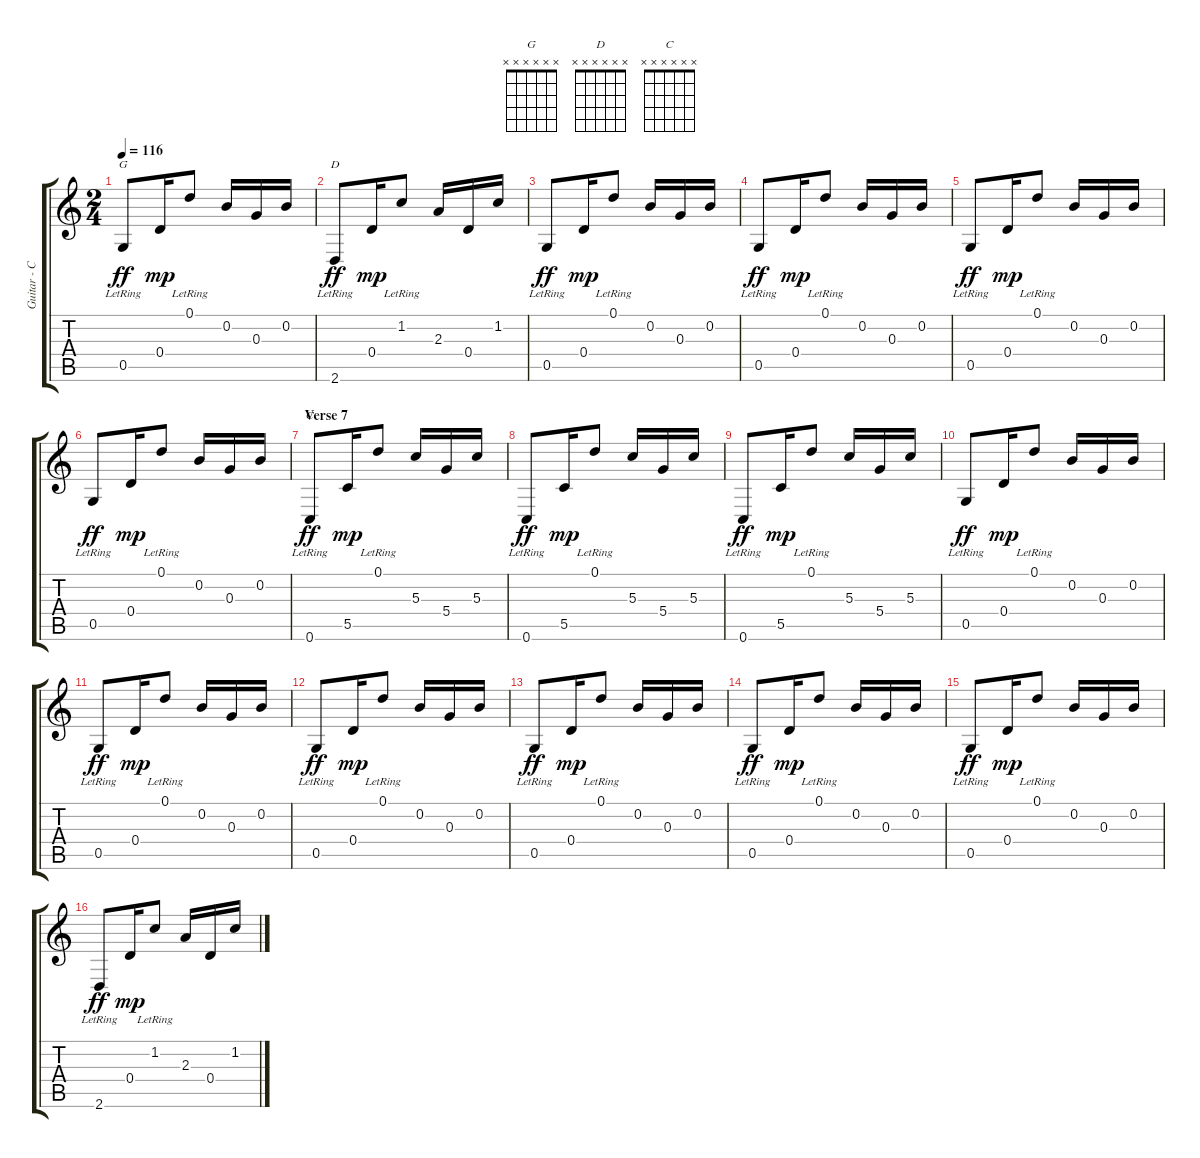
\track ("Guitar - CGDGBD" "Guitar - C") {instrument acousticguitarnylon}
\staff {score tabs}
\tuning (D4 B3 G3 D3 G2 C2) {hide}
\chord ("G" x x x x x x) {firstfret 0}
\chord ("D" x x x x x x) {firstfret 0}
\chord ("C" x x x x x x) {firstfret 0}
\ts (2 4)
\tempo 116
\clef g2
\ks c
0.5{lr}.8{ch "G" dy ff} 0.4.16{dy mp} 0.1{lr}.8 0.2.16 0.3.16 0.2.16 |
2.6{lr}.8{ch "D" dy ff} 0.4.16{dy mp} 1.2{lr}.8 2.3.16 0.4.16 1.2.16 |
0.5{lr}.8{dy ff} 0.4.16{dy mp} 0.1{lr}.8 0.2.16 0.3.16 0.2.16 |
0.5{lr}.8{dy ff} 0.4.16{dy mp} 0.1{lr}.8 0.2.16 0.3.16 0.2.16 |
0.5{lr}.8{dy ff} 0.4.16{dy mp} 0.1{lr}.8 0.2.16 0.3.16 0.2.16 |
0.5{lr}.8{dy ff} 0.4.16{dy mp} 0.1{lr}.8 0.2.16 0.3.16 0.2.16 |
\section ("" "Verse 7")
0.6{lr}.8{ch "C" dy ff} 5.5.16{dy mp} 0.1{lr}.8 5.3.16 5.4.16 5.3.16 |
0.6{lr}.8{dy ff} 5.5.16{dy mp} 0.1{lr}.8 5.3.16 5.4.16 5.3.16 |
0.6{lr}.8{dy ff} 5.5.16{dy mp} 0.1{lr}.8 5.3.16 5.4.16 5.3.16 |
0.5{lr}.8{dy ff} 0.4.16{dy mp} 0.1{lr}.8 0.2.16 0.3.16 0.2.16 |
0.5{lr}.8{dy ff} 0.4.16{dy mp} 0.1{lr}.8 0.2.16 0.3.16 0.2.16 |
0.5{lr}.8{dy ff} 0.4.16{dy mp} 0.1{lr}.8 0.2.16 0.3.16 0.2.16 |
0.5{lr}.8{dy ff} 0.4.16{dy mp} 0.1{lr}.8 0.2.16 0.3.16 0.2.16 |
0.5{lr}.8{dy ff} 0.4.16{dy mp} 0.1{lr}.8 0.2.16 0.3.16 0.2.16 |
0.5{lr}.8{dy ff} 0.4.16{dy mp} 0.1{lr}.8 0.2.16 0.3.16 0.2.16 |
2.6{lr}.8{dy ff} 0.4.16{dy mp} 1.2{lr}.8 2.3.16 0.4.16 1.2.16
